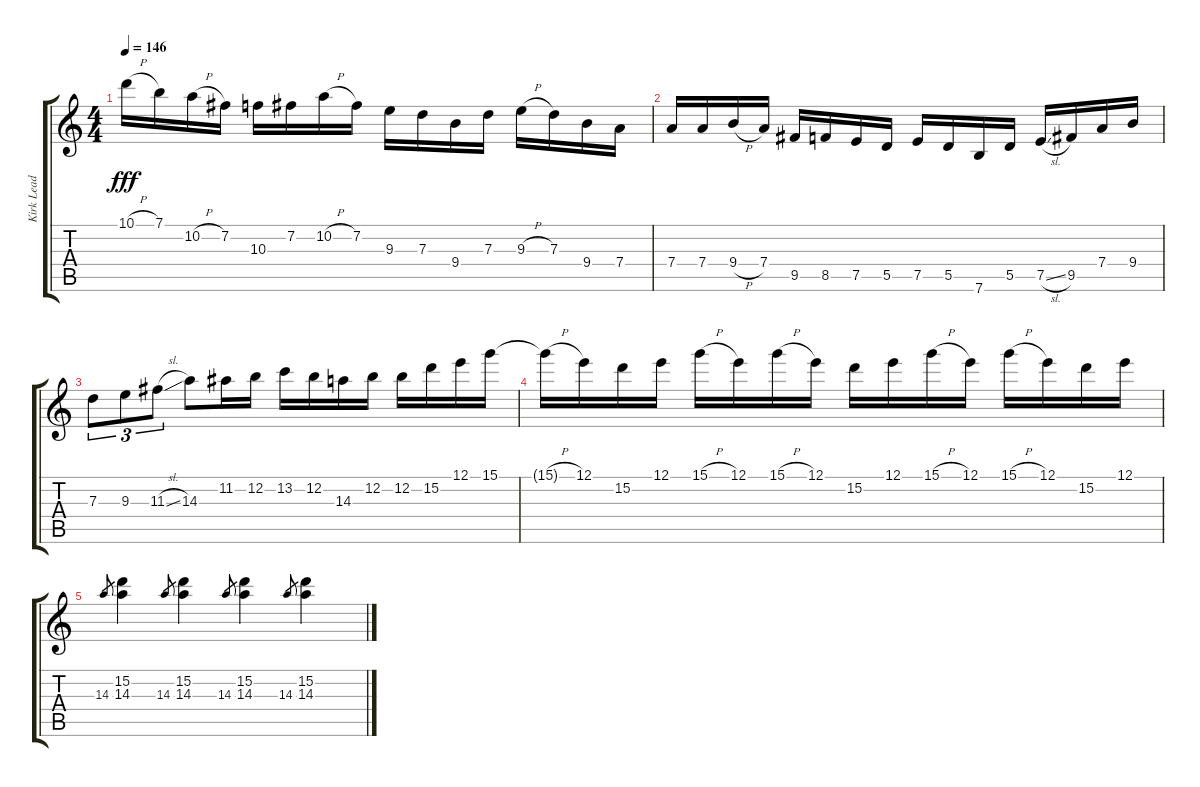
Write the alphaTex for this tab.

\track ("Kirk Lead w/dist" "Kirk Lead ") {instrument distortionguitar}
\staff {score tabs}
\tuning (E4 B3 G3 D3 A2 E2) {hide}
\ts (4 4)
\tempo 146
\clef g2
\ks c
10.1{h}.16{dy fff} 7.1.16 10.2{h}.16 7.2.16 10.3.16 7.2.16 10.2{h}.16 7.2.16 9.3.16 7.3.16 9.4.16 7.3.16 9.3{h}.16 7.3.16 9.4.16 7.4.16 |
7.4.16 7.4.16 9.4{h}.16 7.4.16 9.5.16 8.5.16 7.5.16 5.5.16 7.5.16 5.5.16 7.6.16 5.5.16 7.5{sl}.16 9.5.16 7.4.16 9.4.16 |
7.3.8{tu (3 2)} 9.3.8{tu (3 2)} 11.3{sl}.8{tu (3 2)} 14.3.8 11.2.16 12.2.16 13.2.16 12.2.16 14.3.16 12.2.16 12.2.16 15.2.16 12.1.16 15.1.16 |
15.1{h t}.16 12.1.16 15.2.16 12.1.16 15.1{h}.16 12.1.16 15.1{h}.16 12.1.16 15.2.16 12.1.16 15.1{h}.16 12.1.16 15.1{h}.16 12.1.16 15.2.16 12.1.16 |
14.3.8{gr} (15.2 14.3).4 14.3.8{gr} (15.2 14.3).4 14.3.8{gr} (15.2 14.3).4 14.3.8{gr} (15.2 14.3).4
